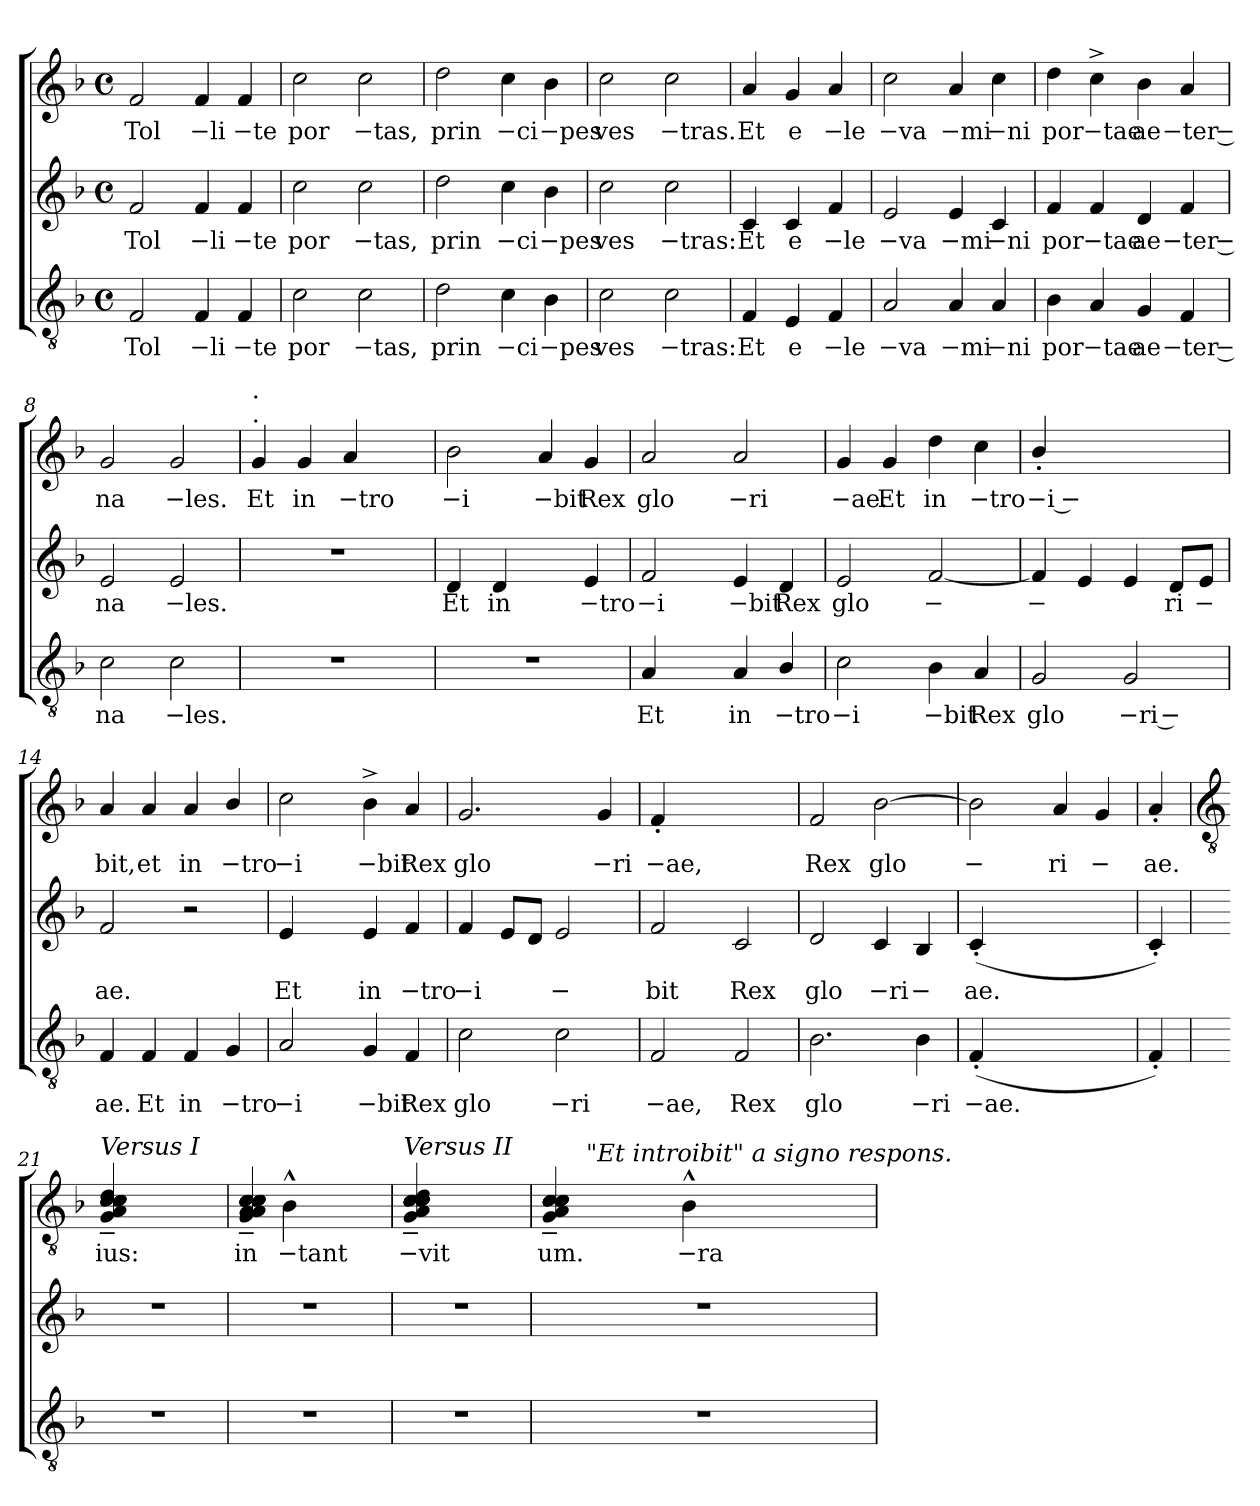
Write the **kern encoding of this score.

**kern	**text	**kern	**text	**kern	**text
*part3	*part3	*part2	*part2	*part1	*part1
*staff3	*staff3	*staff2	*staff2	*staff1	*staff1
!!LO:PB:g=z
*clefGv2	*	*clefG2	*	*clefG2	*
*k[b-]	*	*k[b-]	*	*k[b-]	*
*F:	*	*F:	*	*F:	*
*M4/4	*	*M4/4	*	*M4/4	*
*met(c)	*	*met(c)	*	*met(c)	*
=1	=1	=1	=1	=1	=1
!	!LO:LY:b	!	!LO:LY:b	!	!LO:LY:b
2F/	Tol	2f/	Tol	2f/	Tol
!	!LO:LY:b:rj	!	!LO:LY:b:rj	!	!LO:LY:b:rj
4F/	−li	4f/	−li	4f/	−li
!	!LO:LY:b:rj	!	!LO:LY:b:rj	!	!LO:LY:b:rj
4F/	−te	4f/	−te	4f/	−te
=2	=2	=2	=2	=2	=2
!	!LO:LY:b	!	!LO:LY:b	!	!LO:LY:b
2c\	por	2cc\	por	2cc\	por
!	!LO:LY:b:rj	!	!LO:LY:b:rj	!	!LO:LY:b:rj
2c\	−tas,	2cc\	−tas,	2cc\	−tas,
=3	=3	=3	=3	=3	=3
!	!LO:LY:b	!	!LO:LY:b	!	!LO:LY:b
2d\	prin	2dd\	prin	2dd\	prin
!	!LO:LY:b:rj	!	!LO:LY:b:rj	!	!LO:LY:b:rj
4c\	−ci	4cc\	−ci	4cc\	−ci
!	!LO:LY:b:rj	!	!LO:LY:b:rj	!	!LO:LY:b:rj
4B-\	−pes	4b-\	−pes	4b-\	−pes
=4	=4	=4	=4	=4	=4
!	!LO:LY:b	!	!LO:LY:b	!	!LO:LY:b
2c\	ves	2cc\	ves	2cc\	ves
!	!LO:LY:b:rj	!	!LO:LY:b:rj	!	!LO:LY:b:rj
2c\	−tras:	2cc\	−tras:	2cc\	−tras.
=5	=5	=5	=5	=5	=5
!	!LO:LY:b	!	!LO:LY:b	!	!LO:LY:b
4F/	Et	4c/	Et	4a/	Et
!	!LO:LY:b	!	!LO:LY:b	!	!LO:LY:b
4E/	e	4c/	e	4g/	e
!	!LO:LY:b:rj	!	!LO:LY:b:rj	!	!LO:LY:b:rj
4F/	−le	4f/	−le	4a/	−le
=6	=6	=6	=6	=6	=6
!	!LO:LY:b:rj	!	!LO:LY:b:rj	!	!LO:LY:b:rj
2A/	−va	2e/	−va	2cc\	−va
!	!LO:LY:b:rj	!	!LO:LY:b:rj	!	!LO:LY:b:rj
4A/	−mi	4e/	−mi	4a/	−mi
!	!LO:LY:b:rj	!	!LO:LY:b:rj	!	!LO:LY:b:rj
4A/	−ni	4c/	−ni	4cc\	−ni
=7	=7	=7	=7	=7	=7
!	!LO:LY:b	!	!LO:LY:b	!	!LO:LY:b
4B-\	por	4f/	por	4dd\	por
!	!LO:LY:b:rj	!	!LO:LY:b:rj	!	!LO:LY:b:rj
4A/	−tae	4f/	−tae	4cc^>\	−tae
!	!LO:LY:b	!	!LO:LY:b	!	!LO:LY:b
4G/	ae	4d/	ae	4b-\	ae
!	!LO:LY:b:rj	!	!LO:LY:b:rj	!	!LO:LY:b:rj
4F/	−ter −	4f/	−ter −	4a/	−ter −
!!LO:LB:g=z
=8	=8	=8	=8	=8	=8
!	!LO:LY:b	!	!LO:LY:b	!	!LO:LY:b
2c\	na	2e/	na	2g/	na
!	!LO:LY:b:rj	!	!LO:LY:b:rj	!	!LO:LY:b:rj
2c\	−les.	2e/	−les.	2g/	−les.
=9	=9	=9	=9	=9	=9
!	!	!	!	!LO:TX:a:t=.	!
!	!	!	!	!LO:TX:a:t=.	!
!LO:N:vis=1	!	!LO:N:vis=1	!	!	!LO:LY:b
1r	.	1r	.	4g/	Et
!	!	!	!	!	!LO:LY:b
.	.	.	.	4g/	in
!	!	!	!	!	!LO:LY:b:rj
.	.	.	.	4a/	−tro
.	.	.	.	4ryy	.
=10	=10	=10	=10	=10	=10
!	!	!	!LO:LY:b	!	!LO:LY:b:rj
1r	.	4d/	Et	2b-\	−i
!	!	!	!LO:LY:b	!	!
.	.	4d/	in	.	.
!	!	!	!	!	!LO:LY:b:rj
.	.	4ryy	.	4a/	−bit
!	!	!	!LO:LY:b:rj	!	!LO:LY:b
.	.	4e/	−tro	4g/	Rex
=11	=11	=11	=11	=11	=11
!	!LO:LY:b	!	!LO:LY:b:rj	!	!LO:LY:b
4A/	Et	2f/	−i	2a/	glo
4ryy	.	.	.	.	.
!	!LO:LY:b	!	!LO:LY:b:rj	!	!LO:LY:b:rj
4A/	in	4e/	−bit	2a/	−ri
!	!LO:LY:b:rj	!	!LO:LY:b	!	!
4B-/	−tro	4d/	Rex	.	.
=12	=12	=12	=12	=12	=12
!	!LO:LY:b:rj	!	!LO:LY:b	!	!LO:LY:b:rj
2c\	−i	2e/	glo	4g/	−ae.
!	!	!	!	!	!LO:LY:b
.	.	.	.	4g/	Et
!	!LO:LY:b:rj	!	!LO:LY:b	!	!LO:LY:b
4B-\	−bit	[<2f/	−	4dd\	in
!	!LO:LY:b	!	!	!	!LO:LY:b:rj
4A/	Rex	.	.	4cc\	−tro
=13	=13	=13	=13	=13	=13
!	!LO:LY:b	!	!LO:LY:b	!LO:N:head=solid	!LO:LY:b:rj
2G/	glo	4f/]	−	4b-'>/	−i −
.	.	4e/	.	2.ryy	.
!	!LO:LY:b:rj	!	!	!	!
2G/	−ri −	4e/	.	.	.
!	!	!	!LO:LY:b	!	!
.	.	8d/L	ri	.	.
!	!	!	!LO:LY:b	!	!
.	.	8e/J	−	.	.
!!LO:LB:g=z
=14	=14	=14	=14	=14	=14
!	!LO:LY:b	!	!LO:LY:b	!	!LO:LY:b
4F/	ae.	2f/	ae.	4a/	bit,
!	!LO:LY:b	!	!	!	!LO:LY:b
4F/	Et	.	.	4a/	et
!	!LO:LY:b	!	!	!	!LO:LY:b
4F/	in	2r	.	4a/	in
!	!LO:LY:b:rj	!	!	!	!LO:LY:b:rj
4G/	−tro	.	.	4b-/	−tro
=15	=15	=15	=15	=15	=15
!	!LO:LY:b:rj	!	!LO:LY:b	!	!LO:LY:b:rj
2A/	−i	4e/	Et	2cc\	−i
.	.	4ryy	.	.	.
!	!LO:LY:b:rj	!	!LO:LY:b	!	!LO:LY:b:rj
4G/	−bit	4e/	in	4b-^>\	−bit
!	!LO:LY:b	!	!LO:LY:b:rj	!	!LO:LY:b
4F/	Rex	4f/	−tro	4a/	Rex
=16	=16	=16	=16	=16	=16
!	!LO:LY:b	!	!LO:LY:b:rj	!	!LO:LY:b
2c\	glo	4f/	−i	2.g/	glo
.	.	8e/L	.	.	.
.	.	8d/J	.	.	.
!	!LO:LY:b:rj	!	!LO:LY:b	!	!
2c\	−ri	2e/	−	.	.
!	!	!	!	!	!LO:LY:b:rj
.	.	.	.	4g/	−ri
=17	=17	=17	=17	=17	=17
!	!LO:LY:b:rj	!	!LO:LY:b	!LO:N:head=solid	!LO:LY:b:rj
2F/	−ae,	2f/	bit	4f'</	−ae,
.	.	.	.	2.ryy	.
!	!LO:LY:b	!	!LO:LY:b	!	!
2F/	Rex	2c/	Rex	.	.
=18	=18	=18	=18	=18	=18
!	!LO:LY:b	!	!LO:LY:b	!	!LO:LY:b
2.B-\	glo	2d/	glo	2f/	Rex
!	!	!	!LO:LY:b:rj	!	!LO:LY:b
.	.	4c/	−ri	[>2b-\	glo
!	!LO:LY:b:rj	!	!LO:LY:b	!	!
4B-\	−ri	4B-/	−	.	.
=19	=19	=19	=19	=19	=19
!LO:N:head=solid	!LO:LY:b:rj	!LO:N:head=solid	!LO:LY:b	!	!LO:LY:b
(<4F'</	−ae.	(<4c'</	ae.	2b-\]	−
2.ryy	.	2.ryy	.	.	.
!	!	!	!	!	!LO:LY:b
.	.	.	.	4a/	ri
!	!	!	!	!	!LO:LY:b
.	.	.	.	4g/	−
=20	=20	=20	=20	=20	=20
!LO:N:head=solid	!	!LO:N:head=solid	!	!LO:N:head=solid	!LO:LY:b
4F'</)	.	4c'</)	.	4a'</	ae.
!!LO:LB:g=z
=21!	=21!	=21!	=21!	=21!	=21!
*	*	*	*	*clefGv2	*
!	!	!	!	!LO:TX:a:i:t=Versus I	!
!	!	!	!	!	!LO:LY:b
1r	.	1r	.	4G/~> 4A/~> 4c/~> 4c/~> 4c/~> 4c/~> 4c/~> 4c/~> 4d/~>	ius:
.	.	.	.	2.ryy	.
=22	=22	=22	=22	=22	=22
!	!	!	!	!	!LO:LY:b
1r	.	1r	.	4G/~< 4A/~< 4A/~< 4c/~< 4c/~< 4c/~< 4c/~< 4c/~< 4c/~< 4c/~< 4c/~< 4c/~<	in
!	!	!	!	!	!LO:LY:b:rj
.	.	.	.	4B-^^>\	−tant
.	.	.	.	2ryy	.
!!LO:LB:g=z
=23	=23	=23	=23	=23	=23
!	!	!	!	!LO:TX:a:i:t=Versus II	!
!	!	!	!	!	!LO:LY:b
1r	.	1r	.	4G/~> 4A/~> 4c/~> 4c/~> 4c/~> 4c/~> 4c/~> 4c/~> 4c/~> 4c/~> 4c/~> 4d/~>	−vit
.	.	.	.	2.ryy	.
=24	=24	=24	=24	=24	=24
!	!	!	!	!	!LO:LY:b
1r	.	1r	.	4G/~< 4A/~< 4c/~< 4c/~< 4c/~< 4c/~< 4c/~< 4c/~< 4c/~< 4c/~<	um.
!	!	!	!	!LO:TX:a:i:t="Et introibit" a signo respons.	!
.	.	.	.	4ryy	.
!	!	!	!	!	!LO:LY:b:rj
.	.	.	.	4B-^^>\	−ra
.	.	.	.	4ryy	.
=	=	=	=	=	=
*-	*-	*-	*-	*-	*-
